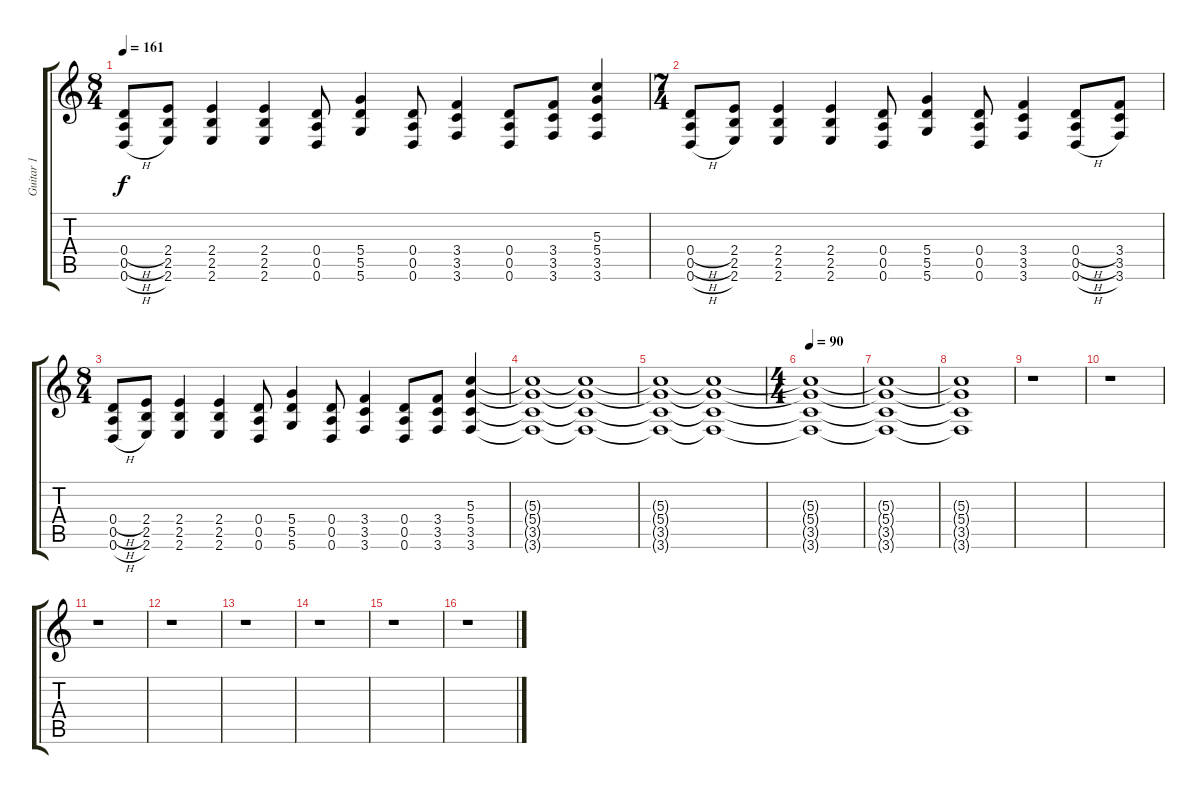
\track ("Guitar 1" "Guitar 1") {instrument overdrivenguitar}
\staff {score tabs}
\tuning (E4 B3 G3 D3 A2 D2) {hide}
\ts (8 4)
\tempo 161
\clef g2
\ks c
(0.4{h} 0.5{h} 0.6{h}).8{dy f} (2.4 2.5 2.6).8 (2.4 2.5 2.6).4 (2.4 2.5 2.6).4 (0.4 0.5 0.6).8 (5.4 5.5 5.6).4 (0.4 0.5 0.6).8 (3.4 3.5 3.6).4 (0.4 0.5 0.6).8 (3.4 3.5 3.6).8 (5.3 5.4 3.5 3.6).4 |
\ts (7 4)
(0.4{h} 0.5{h} 0.6{h}).8 (2.4 2.5 2.6).8 (2.4 2.5 2.6).4 (2.4 2.5 2.6).4 (0.4 0.5 0.6).8 (5.4 5.5 5.6).4 (0.4 0.5 0.6).8 (3.4 3.5 3.6).4 (0.4{h} 0.5{h} 0.6{h}).8 (3.4 3.5 3.6).8 |
\ts (8 4)
(0.4{h} 0.5{h} 0.6{h}).8 (2.4 2.5 2.6).8 (2.4 2.5 2.6).4 (2.4 2.5 2.6).4 (0.4 0.5 0.6).8 (5.4 5.5 5.6).4 (0.4 0.5 0.6).8 (3.4 3.5 3.6).4 (0.4 0.5 0.6).8 (3.4 3.5 3.6).8 (5.3 5.4 3.5 3.6).4 |
(5.3{t} 5.4{t} 3.5{t} 3.6{t}).1 (5.3{t} 5.4{t} 3.5{t} 3.6{t}).1 |
(5.3{t} 5.4{t} 3.5{t} 3.6{t}).1 (5.3{t} 5.4{t} 3.5{t} 3.6{t}).1 |
\ts (4 4)
\tempo 90
(5.3{t} 5.4{t} 3.5{t} 3.6{t}).1 |
(5.3{t} 5.4{t} 3.5{t} 3.6{t}).1{volume 0} |
(5.3{t} 5.4{t} 3.5{t} 3.6{t}).1 |
r.1{volume 13} |
r.1 |
r.1 |
r.1 |
r.1 |
r.1 |
r.1 |
r.1
